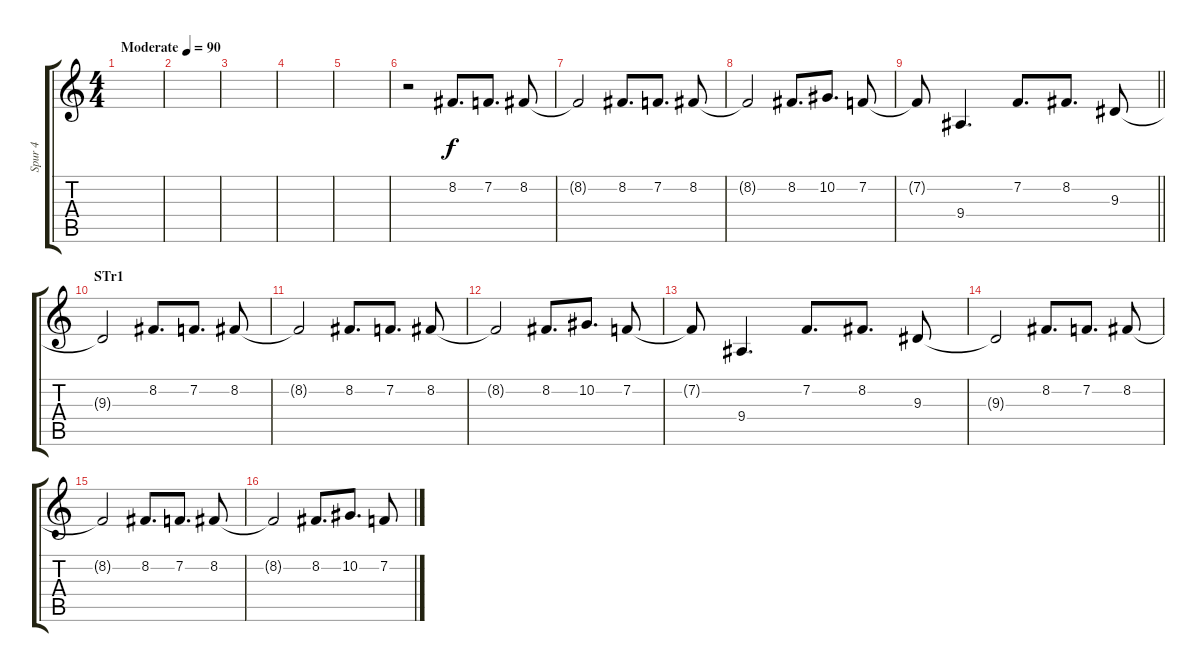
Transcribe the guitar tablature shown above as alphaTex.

\track ("Spur 4" "Spur 4") {instrument trumpet}
\staff {score tabs}
\tuning (Eb4 Bb3 Gb3 Db3 Ab2 Eb2) {hide}
\ts (4 4)
\tempo (90 "Moderate")
\clef g2
\ks c
|
|
|
|
|
r.2 8.2.8{d} 7.2.8{d} 8.2.8 |
8.2{t}.2 8.2.8{d} 7.2.8{d} 8.2.8 |
8.2{t}.2 8.2.8{d} 10.2.8{d} 7.2.8 |
\barLineRight lightlight
7.2{t}.8 9.4.4{d} 7.2.8{d} 8.2.8{d} 9.3.8 |
\section ("" "STr1")
9.3{t}.2 8.2.8{d} 7.2.8{d} 8.2.8 |
8.2{t}.2 8.2.8{d} 7.2.8{d} 8.2.8 |
8.2{t}.2 8.2.8{d} 10.2.8{d} 7.2.8 |
7.2{t}.8 9.4.4{d} 7.2.8{d} 8.2.8{d} 9.3.8 |
9.3{t}.2 8.2.8{d} 7.2.8{d} 8.2.8 |
8.2{t}.2 8.2.8{d} 7.2.8{d} 8.2.8 |
8.2{t}.2 8.2.8{d} 10.2.8{d} 7.2.8
